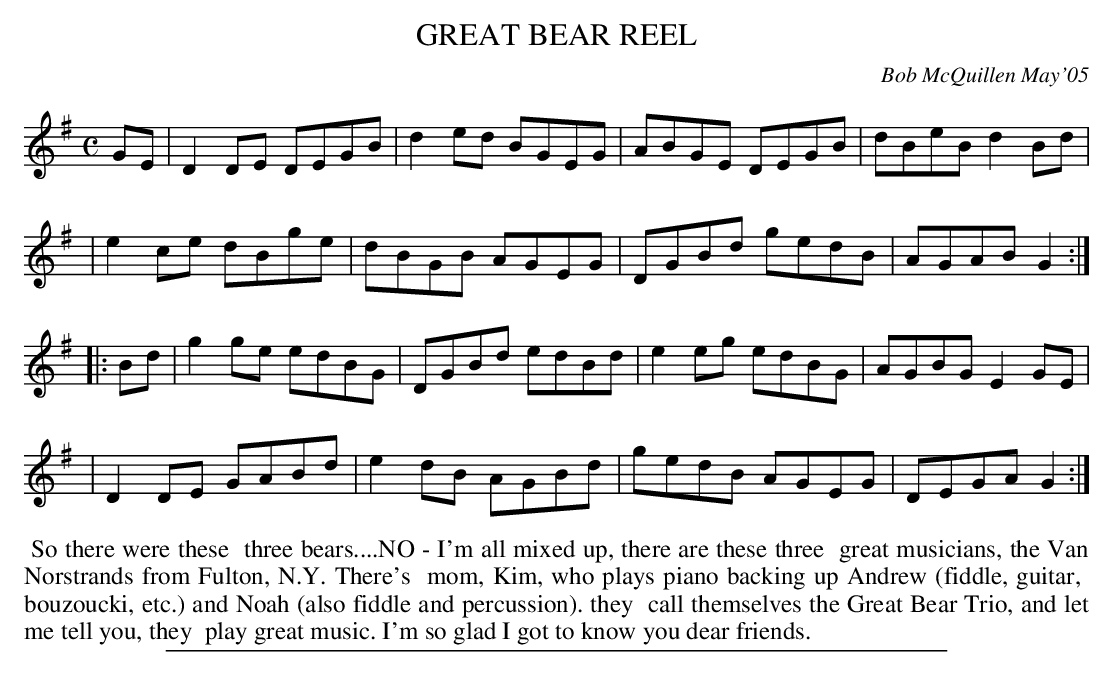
X:1
T: GREAT BEAR REEL
C: Bob McQuillen May'05
M: C
L: 1/8
K: G
GE \
| D2DE DEGB | d2ed BGEG | ABGE DEGB | dBeB d2Bd |
| e2ce dBge | dBGB AGEG | DGBd gedB | AGAB G2 :|
|: Bd \
| g2ge edBG | DGBd edBd | e2eg edBG | AGBG E2GE |
| D2DE GABd | e2dB AGBd | gedB AGEG | DEGA G2 :|
